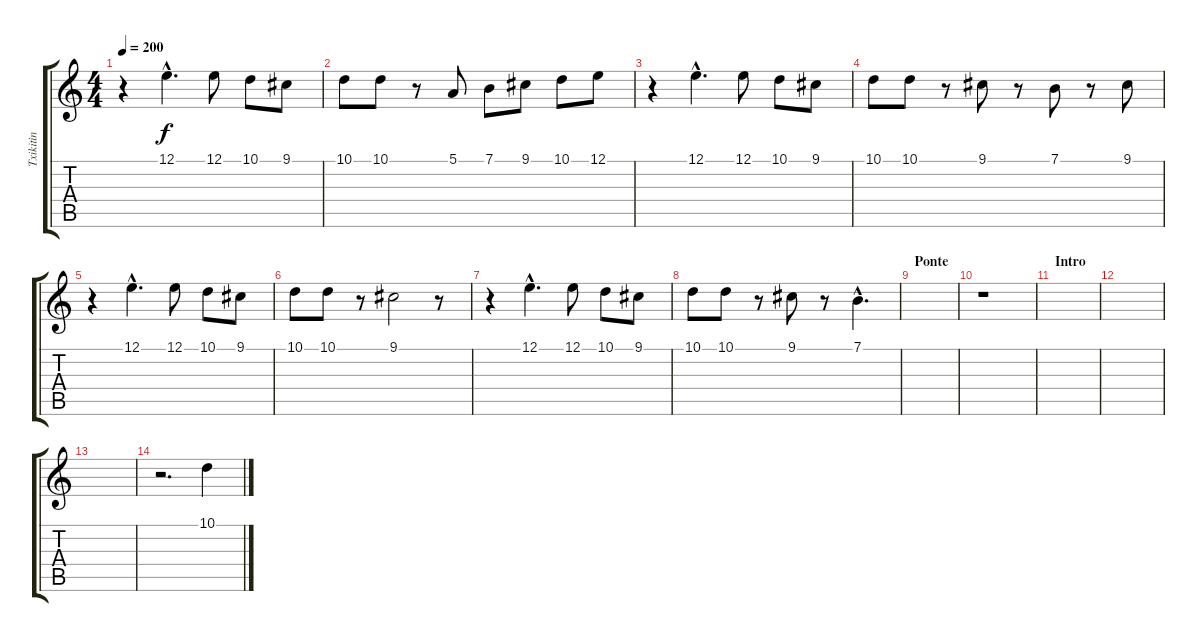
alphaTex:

\track ("Txikitìn" "Txikitìn") {instrument trumpet}
\staff {score tabs}
\tuning (E4 B3 G3 D3 A2 E2) {hide}
\ts (4 4)
\tempo 200
\clef g2
\ks c
r.4{dy f} 12.1{hac}.4{d} 12.1.8 10.1.8 9.1.8 |
10.1.8 10.1.8 r.8 5.1.8 7.1.8 9.1.8 10.1.8 12.1.8 |
r.4 12.1{hac}.4{d} 12.1.8 10.1.8 9.1.8 |
10.1.8 10.1.8 r.8 9.1.8 r.8 7.1.8 r.8 9.1.8 |
r.4 12.1{hac}.4{d} 12.1.8 10.1.8 9.1.8 |
10.1.8 10.1.8 r.8 9.1.2 r.8 |
r.4 12.1{hac}.4{d} 12.1.8 10.1.8 9.1.8 |
10.1.8 10.1.8 r.8 9.1.8 r.8 7.1{hac}.4{d} |
\section ("" "Ponte")
|
r.1 |
\section ("" "Intro")
|
|
|
r.2{d} 10.1.4
